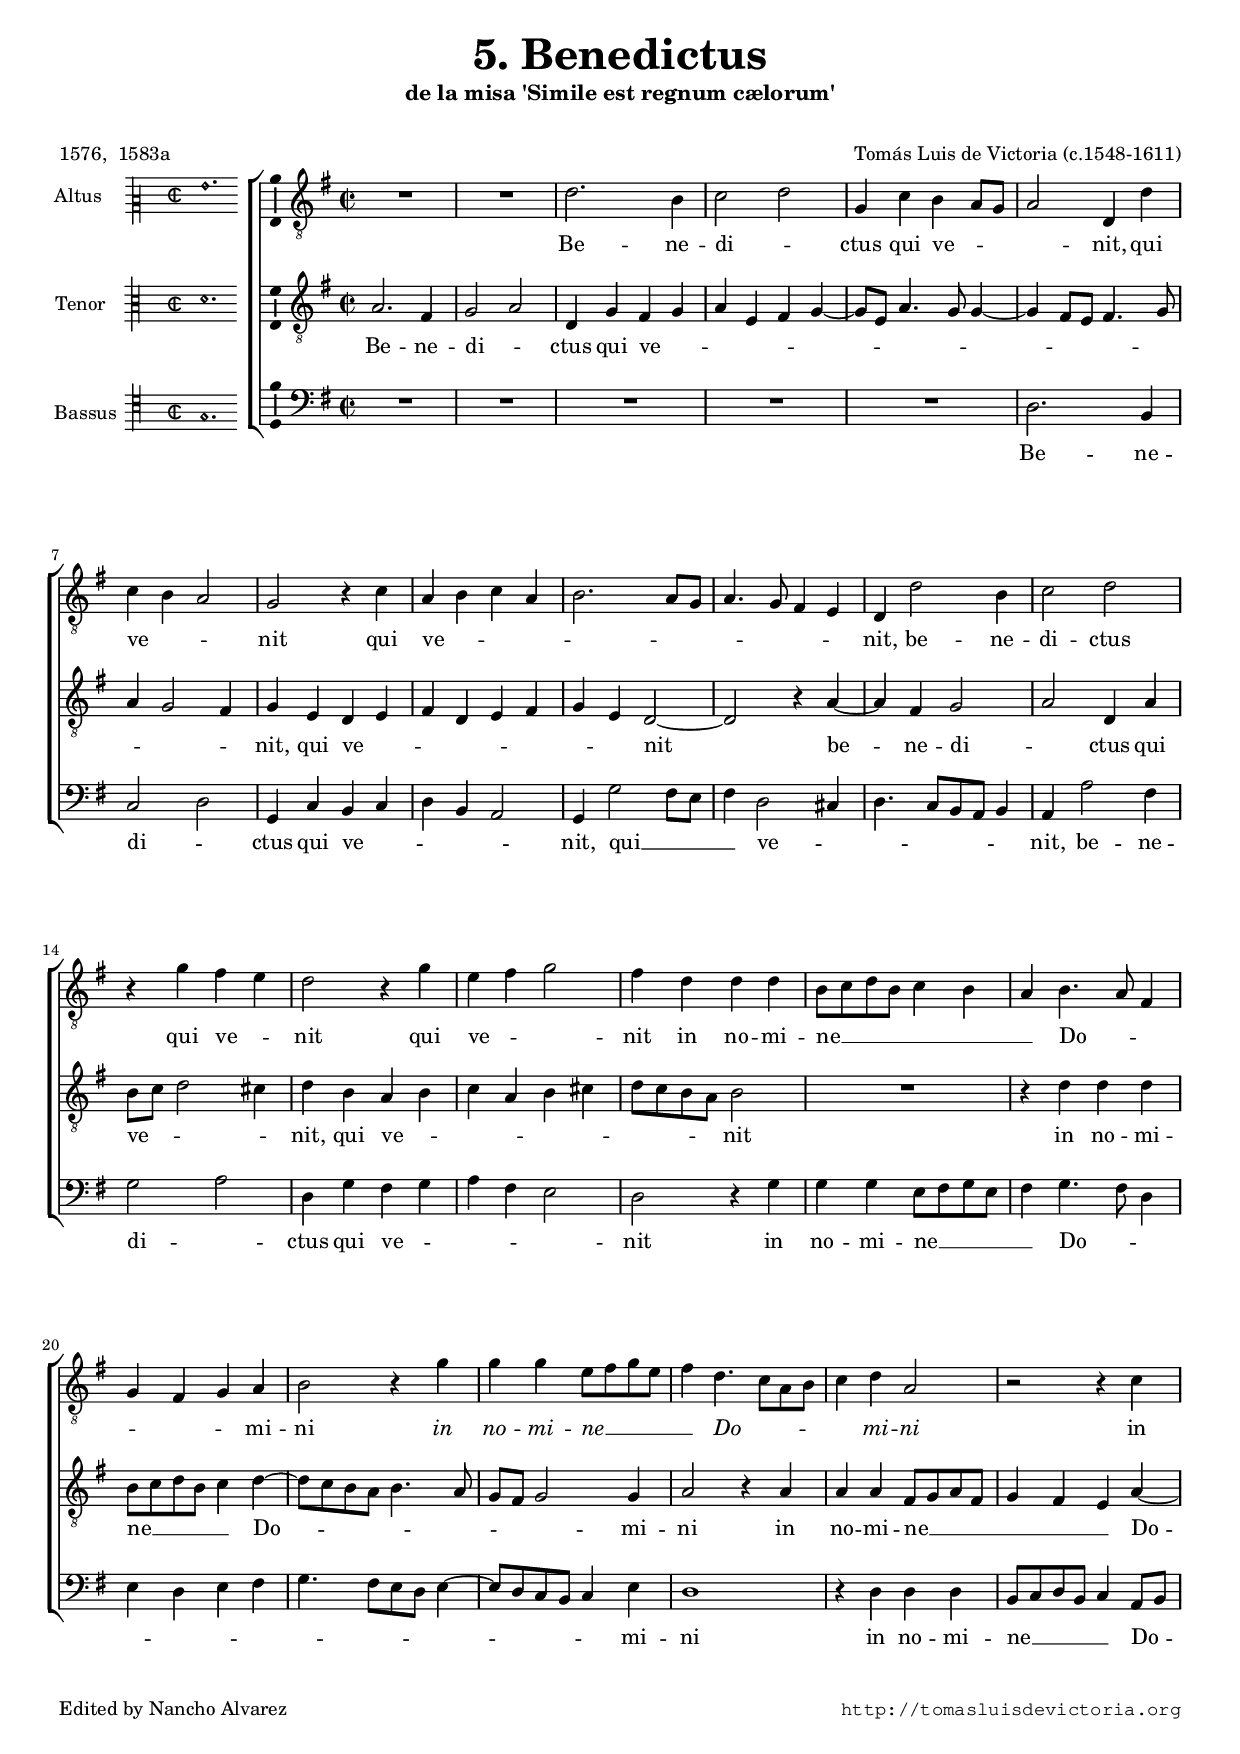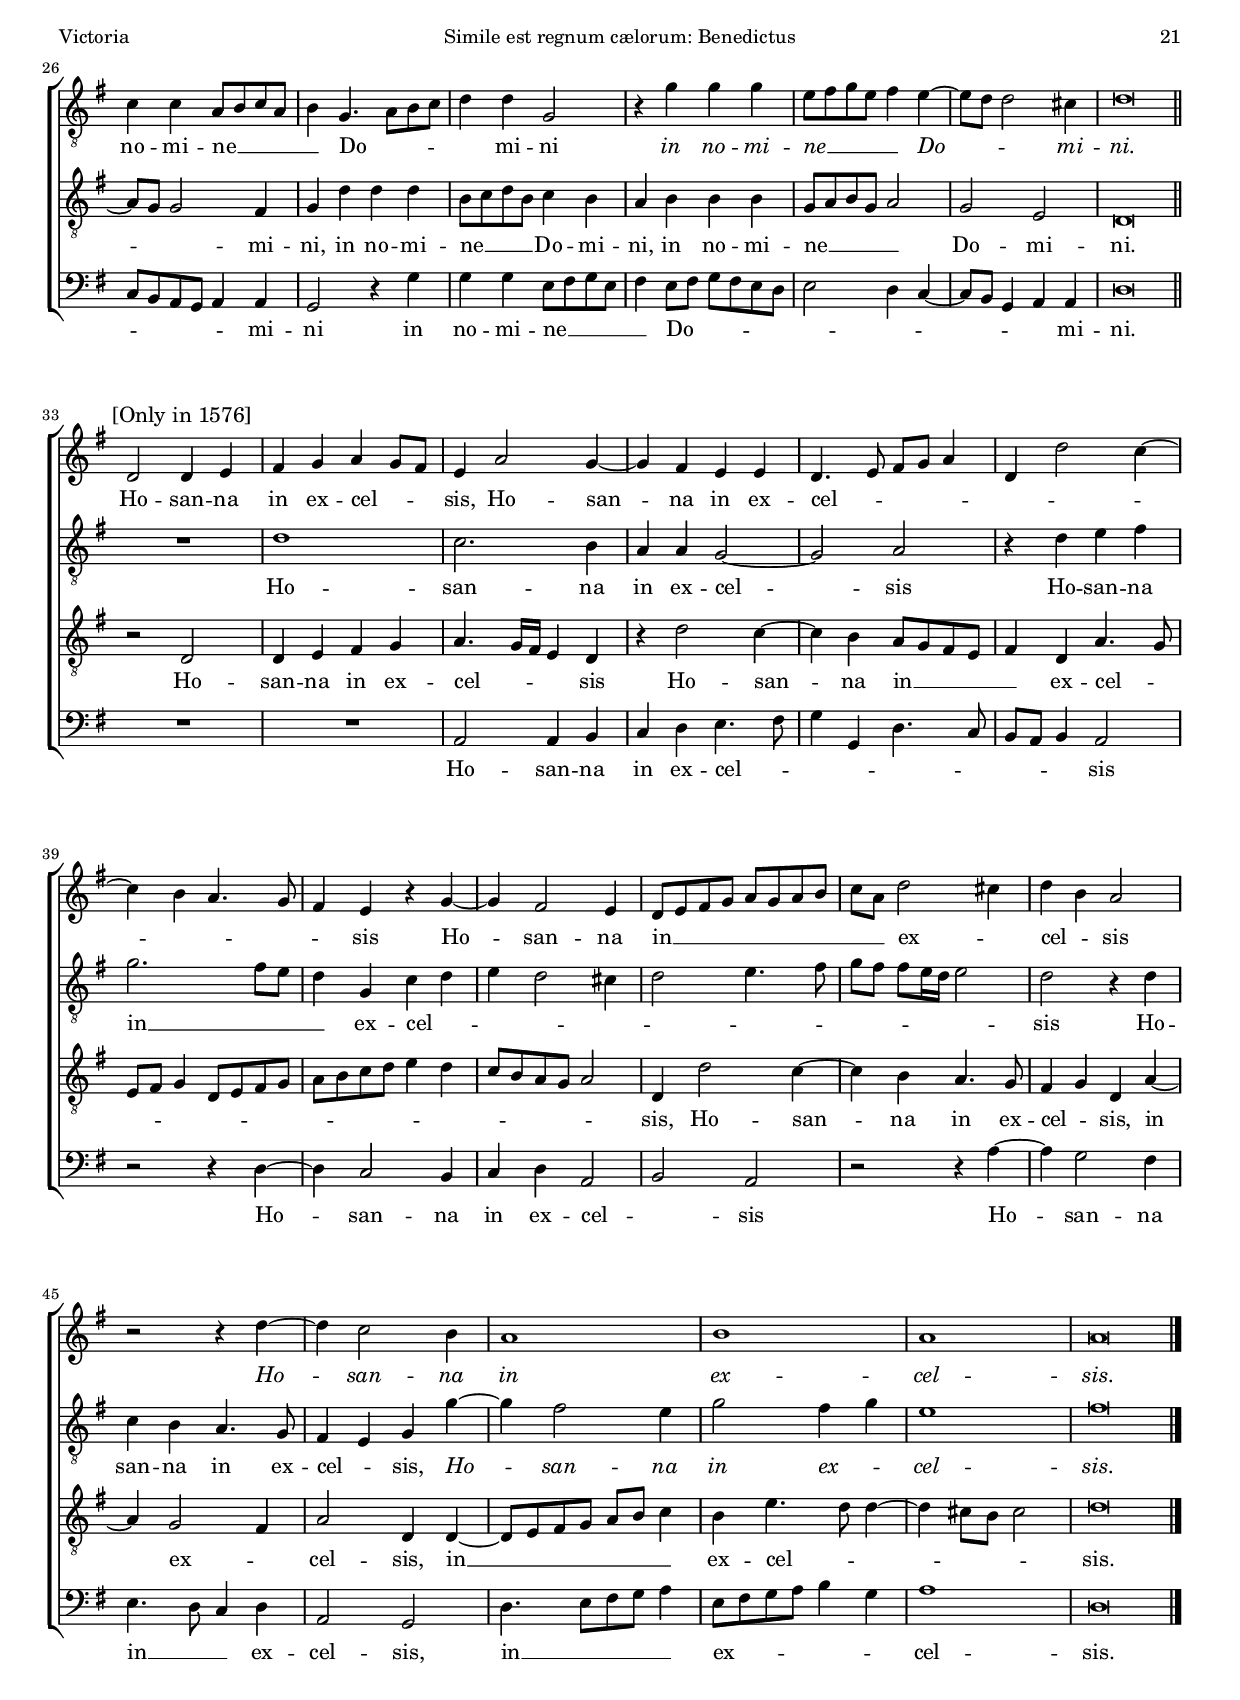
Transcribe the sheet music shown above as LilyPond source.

\version "2.18.0"

#(set-default-paper-size "a4")
#(set-global-staff-size 16.6)
#(ly:set-option 'point-and-click #f)
%mobile -s15.5 -i3.1 -gira

ss=\once \set suggestAccidentals = ##t
cresc=\markup{\italic "cresc."}
dim=\markup{\italic "dim."}
rit=\markup{\italic "rit."}
italicas=\override LyricText.font-shape = #'italic
rectas=\override LyricText.font-shape = #'upright
incipitwidth=19

htitle="Simile est regnum cælorum: Benedictus"
hcomposer="Victoria"

\header {
	title=\markup{\larger \larger \larger "5. Benedictus" }
	subtitle="de la misa 'Simile est regnum cælorum'"
	subsubtitle="  "
	composer="Tomás Luis de Victoria (c.1548-1611)"
        pdfauthor=\composer
	poet="1576,  1583a"
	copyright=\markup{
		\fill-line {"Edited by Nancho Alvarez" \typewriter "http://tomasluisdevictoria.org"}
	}
	%tagline=""
}

global={\key c \major \time 2/2 \skip 1*32 \bar "||" 
        \break
	\override Score.RehearsalMark.self-alignment-X=#left
	\mark \markup{\smaller " [Only in 1576]"}
	\skip 1*18 \bar "|."
}

cantus={
	R1*4/4 |
	R1*4/4 |
	R1*4/4 |
	R1*4/4 |
%5
	R1*4/4 |
	R1*4/4 |
	R1*4/4 |
	R1*4/4 |
	R1*4/4 |
%10
	R1*4/4 |
	R1*4/4 |
	R1*4/4 |
	R1*4/4 |
	R1*4/4 |
%15
	R1*4/4 |
	R1*4/4 |
	R1*4/4 |
	R1*4/4 |
	R1*4/4 |
%20
	R1*4/4 |
	R1*4/4 |
	R1*4/4 |
	R1*4/4 |
	R1*4/4 |
%25
	R1*4/4 |
	R1*4/4 |
	R1*4/4 |
	R1*4/4 |
	R1*4/4 |
%30
	R1*4/4 |
	R1*4/4 |
	R1*4/4 |
	g'2 g'4 a' |
	b' c'' d'' c''8 b' |
%35
	a'4 d''2 c''4 ~ |
	c'' b' a' a' |
	g'4. a'8 b' c'' d''4 |
	g' g''2 f''4 ~ |
	f'' e'' d''4. c''8 |
%40
	b'4 a' r c'' ~ |
	c'' b'2 a'4 |
	g'8 a' b' c'' d'' c'' d'' e'' |
	f''8 d'' g''2 fis''4 |
	g'' e'' d''2 |
%45
	r r4 g'' ~ |
	g'' f''2 e''4 |
	d''1 |
	e'' |
	d'' |
%50
	d''\breve*1/2
}

altus={
	R1*4/4 |
	R1*4/4 |
	g'2. e'4 |
	f'2 g' |
%5
	c'4 f' e' d'8 c' |
	d'2 g4 g' |
	f' e' d'2 |
	c' r4 f' |
	d' e' f' d' |
%10
	e'2. d'8 c' |
	d'4. c'8 b4 a |
	g g'2 e'4 |
	f'2 g' |
	r4 c'' b' a' |
%15
	g'2 r4 c'' |
	a' b' c''2 |
	b'4 g' g' g' |
	e'8 f' g' e' f'4 e' |
	d' e'4. d'8 b4 |
%20
	c' b c' d' |
	e'2 r4 c'' |
	c'' c'' a'8 b' c'' a' |
	b'4 g'4. f'8 d' e' |
	f'4 g' d'2 |
%25
	r r4 f' |
	f' f' d'8 e' f' d' |
	e'4 c'4. d'8 e' f' |
	g'4 g' c'2 |
	r4 c'' c'' c'' |
%30
	a'8 b' c'' a' b'4 a' ~ |
	a'8 g' g'2 fis'4 |
	g'\breve*1/2
	R1*4/4 |
	g'1 |
%35
	f'2. e'4 |
	d' d' c'2 ~ |
	c' d' |
	r4 g' a' b' |
	c''2. b'8 a' |
%40
	g'4 c' f' g' |
	a' g'2 fis'4 |
	g'2 a'4. b'8 |
	 c''[ b']  b'[ a'16 g'] a'2 |
	g' r4 g' |
%45
	f' e' d'4. c'8 |
	b4 a c' c'' ~ |
	c'' b'2 a'4 |
	c''2 b'4 c'' |
	a'1 |
%50
	b'\breve*1/2
}

tenor={
	d'2. b4 |
	c'2 d' |
	g4 c' b c' |
	d' a b c' ~ |
%5
	c'8 a d'4. c'8 c'4 ~ |
	c' b8 a b4. c'8 |
	d'4 c'2 b4 |
	c' a g a |
	b g a b |
%10
	c' a g2 ~ |
	g r4 d' ~ |
	d' b c'2 |
	d' g4 d' |
	e'8 f' g'2 fis'4 |
%15
	g' e' d' e' |
	f' d' e' fis' |
	g'8 f' e' d' e'2 |
	R1*4/4 |
	r4 g' g' g' |
%20
	e'8 f' g' e' f'4 g' ~ |
	g'8 f' e' d' e'4. d'8 |
	c' b c'2 c'4 |
	d'2 r4 d' |
	d' d' b8 c' d' b |
%25
	c'4 b a d' ~ |
	d'8 c' c'2 b4 |
	c' g' g' g' |
	e'8 f' g' e' f'4 e' |
	d' e' e' e' |
%30
	c'8 d' e' c' d'2 |
	c' a |
	g\breve*1/2
	r2 g |
	g4 a b c' |
%35
	d'4. c'16 b a4 g |
	r g'2 f'4 ~ |
	f' e' d'8 c' b a |
	b4 g d'4. c'8 |
	a b c'4 g8 a b c' |
%40
	d' e' f' g' a'4 g' |
	f'8 e' d' c' d'2 |
	g4 g'2 f'4 ~ |
	f' e' d'4. c'8 |
	b4 c' g d' ~ |
%45
	d' c'2 b4 |
	d'2 g4 g ~ |
	g8 a b c' d' e' f'4 |
	e' a'4. g'8 g'4 ~ |
	g' fis'8 e' fis'2 |
%50
	g'\breve*1/2
}

bassus={
	R1*4/4 |
	R1*4/4 |
	R1*4/4 |
	R1*4/4 |
%5
	R1*4/4 |
	g2. e4 |
	f2 g |
	c4 f e f |
	g e d2 |
%10
	c4 c'2 b8 a |
	b4 g2 fis4 |
	g4.  f8[ e d] e4 |
	d d'2 b4 |
	c'2 d' |
%15
	g4 c' b c' |
	d' b a2 |
	g r4 c' |
	c' c' a8 b c' a |
	b4 c'4. b8 g4 |
%20
	a g a b |
	c'4.  b8[ a g] a4 ~ |
	a8 g f e f4 a |
	g1 |
	r4 g g g |
%25
	e8 f g e f4 d8 e |
	f e d c d4 d |
	c2 r4 c' |
	c' c' a8 b c' a |
	b4 a8 b c' b a g |
%30
	a2 g4 f ~ |
	f8 e c4 d d |
	g\breve*1/2
	R1*4/4 |
	R1*4/4 |
%35
	d2 d4 e |
	f g a4. b8 |
	c'4 c g4. f8 |
	e d e4 d2 |
	r r4 g ~ |
%40
	g f2 e4 |
	f g d2 |
	e d |
	r r4 d' ~ |
	d' c'2 b4 |
%45
	a4. g8 f4 g |
	d2 c |
	g4.  a8[ b c'] d'4 |
	a8 b c' d' e'4 c' |
	d'1 |
%50
	g\breve*1/2
}

textocantus=\lyricmode{
Ho -- san -- na in ex -- cel -- _ _ sis,
Ho -- san -- _ na in ex -- cel -- _ _ _ _ _ _ _ _ _ _ _ _ sis
Ho -- _ san -- na in __ _ _ _ _ _ _ _ _ _ ex -- _ cel -- _ sis
\italicas
Ho -- _ san -- na in ex -- cel -- sis.
}

textoaltus=\lyricmode{
Be -- ne -- di -- _ ctus qui ve -- _ _ _ nit,
qui ve -- _ _ nit
qui ve -- _ _ _ _ _ _ _ _ _ _ nit,
be -- ne -- di -- ctus
qui ve -- _ nit
qui ve -- _ _ nit
in no -- mi -- ne __ _ _ _ _ _ _ Do -- _ _ _ _ _ mi -- ni
\italicas
in  no -- mi -- ne __ _ _ _ _  Do -- _ _ _ _ mi --  ni
\rectas
in no -- mi -- ne __ _ _ _ _ Do -- _ _ _ _ mi -- ni
\italicas
in  no -- mi -- ne __ _ _ _ _  Do -- _ _ _ mi --  ni.
\rectas
Ho -- san -- na in ex -- cel -- _ sis
Ho -- san -- na in __ _ _ _ ex -- cel -- _ _ _ _ _ _ _ _ _ _ _ _ _ sis
Ho -- san -- na in ex -- cel -- _ sis,
\italicas
Ho -- _ san -- na in ex -- _ cel -- sis.
}

textotenor=\lyricmode{
Be -- ne -- di -- _ ctus qui ve -- _ _ _ _ _ _ _ _ _ _ _ _ _ _ _ _ _ _ nit,
qui ve -- _ _ _ _ _ _ _ nit _
be -- _ ne -- di -- _ ctus qui ve -- _ _ _  nit, 
qui ve -- _ _ _ _ _ _ _ _ _ nit
in no -- mi -- ne __ _ _ _ _ Do -- _ _ _ _ _ _ _ _ _ mi -- ni
in no -- mi -- ne __ _ _ _ _ _ _ Do -- _ _ _ mi -- ni,
in no -- mi -- ne __ _ _ _ Do -- mi -- ni,
in no -- mi -- ne __ _ _ _ _ Do -- mi -- ni.
Ho -- san -- na in ex -- cel -- _ _ _ sis
Ho -- san -- _ na in __ _ _ _ _ ex -- cel -- _ _ _ _ _ _ _ _ _ _ _ _ _ _ _ _ _ _ _ sis,
Ho -- san -- _ na in ex -- cel -- _ sis,
in _ ex -- _ cel -- sis, in __ _ _ _ _ _ _ _  ex -- cel -- _ _ _ _ _ _ sis.
}

textobassus=\lyricmode{
Be -- ne -- di -- _ ctus qui ve -- _ _ _ _ nit,
qui __ _ _ _ ve -- _ _ _ _ _ _ nit, be -- ne -- di -- _ ctus qui ve -- _ _ _ _ nit
in no -- mi -- ne __ _ _ _ _ Do -- _ _ _ _ _ _ _ _ _ _ _ _ _ _ _ _  mi -- ni
in no -- mi -- ne __ _ _ _ _ Do -- _ _ _ _ _ _ mi -- ni
in no -- mi -- ne __ _ _ _ _ Do -- _ _ _ _ _ _ _ _ _ _ _ _ mi -- ni.
Ho -- san -- na in ex -- cel -- _ _ _ _ _ _ _ _ sis
Ho -- _ san -- na in ex -- cel -- _ sis
Ho -- _ san -- na in __ _ _ ex -- cel -- sis,
in __ _ _ _ _ ex -- _ _ _ _ _ cel -- sis.
}


incipitcantus=\markup{
        \score{
                { 
                \set Staff.instrumentName="Cantus "
                \override NoteHead.style = #'neomensural
                \override Staff.TimeSignature.style = #'neomensural
                \cadenzaOn 
                \clef "petrucci-g"
                \key c \major
                \time 2/2
                
                } 

        \layout { line-width=\incipitwidth indent = 0 }
        }
}

incipitaltus=\markup{
        \score{
                { 
                \set Staff.instrumentName="Altus    "
                \override NoteHead.style = #'neomensural 
                \override Staff.TimeSignature.style = #'neomensural
                \cadenzaOn 
                \clef "petrucci-c2"
                \key c \major
                \time 2/2
                g'1.
                } 
        \layout { line-width=\incipitwidth indent = 0 }
        }
}


incipittenor=\markup{
        \score{
                { 
                \set Staff.instrumentName="Tenor   "
                \override NoteHead.style = #'neomensural 
                \override Staff.TimeSignature.style = #'neomensural
                \cadenzaOn
                \clef "petrucci-c3"
                \key c \major
                \time 2/2
                d'1.
                } 
        \layout { line-width=\incipitwidth indent=0 }
        }
}

incipitbassus=\markup{
        \score{
                { 
                \set Staff.instrumentName="Bassus "
                \override NoteHead.style = #'neomensural
                \override Staff.TimeSignature.style = #'neomensural
                \cadenzaOn 
                \clef "petrucci-c4"
                \key c \major
                \time 2/2
                g1.
                } 
        \layout { line-width=\incipitwidth indent = 0 }
        }
}

\score {\transpose c' g{
\new ChoirStaff<<

        \new Staff\with{\remove "Ambitus_engraver"}
                        <<\global
        \new Voice="v1" {
                \set Staff.instrumentName="" %\incipitcantus
                \clef "treble"
                \cantus }
        \new Lyrics \lyricsto "v1" {\textocantus }
        >>

        \new Staff <<\global
        \new Voice="v2" {
                \set Staff.instrumentName=\incipitaltus
                \clef "G_8"
                \altus }
        \new Lyrics \lyricsto "v2" {\textoaltus }
        >>
        
        \new Staff <<\global
        \new Voice="v3" {
                \set Staff.instrumentName=\incipittenor
                \clef "G_8"
                \tenor }
        \new Lyrics \lyricsto "v3" {\textotenor }
        >>

        \new Staff <<\global
        \new Voice="v4" {
                \set Staff.instrumentName=\incipitbassus
                \clef "bass"
                \bassus }
        \new Lyrics \lyricsto "v4" {\textobassus }
        >>
        
>>

        } % transpose

\layout{ 
	\context {\Lyrics 
		\override VerticalAxisGroup.staff-affinity = #UP
		\override VerticalAxisGroup.nonstaff-relatedstaff-spacing =
			#'((basic-distance . 0) (minimum-distance . 0) (padding . 1))
		\override LyricText.font-size = #1.2
		\override LyricHyphen.minimum-distance = #0.5
	}
	\context {\Score 
		tempoHideNote = ##t
		\override BarNumber.padding = #2 
	}
	\context {\Voice 
		melismaBusyProperties = #'()
		%autoBeaming = ##f
	}
	\context {\Staff 
                \RemoveEmptyStaves
                \override VerticalAxisGroup.remove-first = ##t
		\override VerticalAxisGroup.staff-staff-spacing =
			#'((basic-distance . 11) (minimum-distance . 0) (padding . 1))
		\consists Ambitus_engraver 
		\override LigatureBracket.padding = #1
	}
}

%\midi { \mtempo }

}


\paper{
	evenHeaderMarkup=\markup  \fill-line { \fromproperty #'page:page-number-string \htitle \hcomposer }
	oddHeaderMarkup= \markup  \fill-line { \on-the-fly #not-first-page \hcomposer \on-the-fly #not-first-page \htitle \on-the-fly #not-first-page \fromproperty #'page:page-number-string }
	%system-count=20
	%page-count = 1
        %systems-per-page = 4
	ragged-last-bottom = ##f
	indent=3.4\cm
	system-system-spacing =
	#'((basic-distance . 20) (minimum-distance . 0) (padding . 5))
	top-system-spacing = % header
	#'((basic-distance . 9.5) (minimum-distance . 0) (padding . 0))
	last-bottom-spacing = % footer
	#'((basic-distance . 13.5) (minimum-distance . 0) (padding . 0))


first-page-number=20
oddHeaderMarkup=\markup \fill-line {\hcomposer \htitle \fromproperty #'page:page-number-string }
evenHeaderMarkup=\markup \fill-line {\on-the-fly #not-first-page \fromproperty #'page:page-number-string \on-the-fly #not-first-page \htitle \on-the-fly #not-first-page \hcomposer }
}